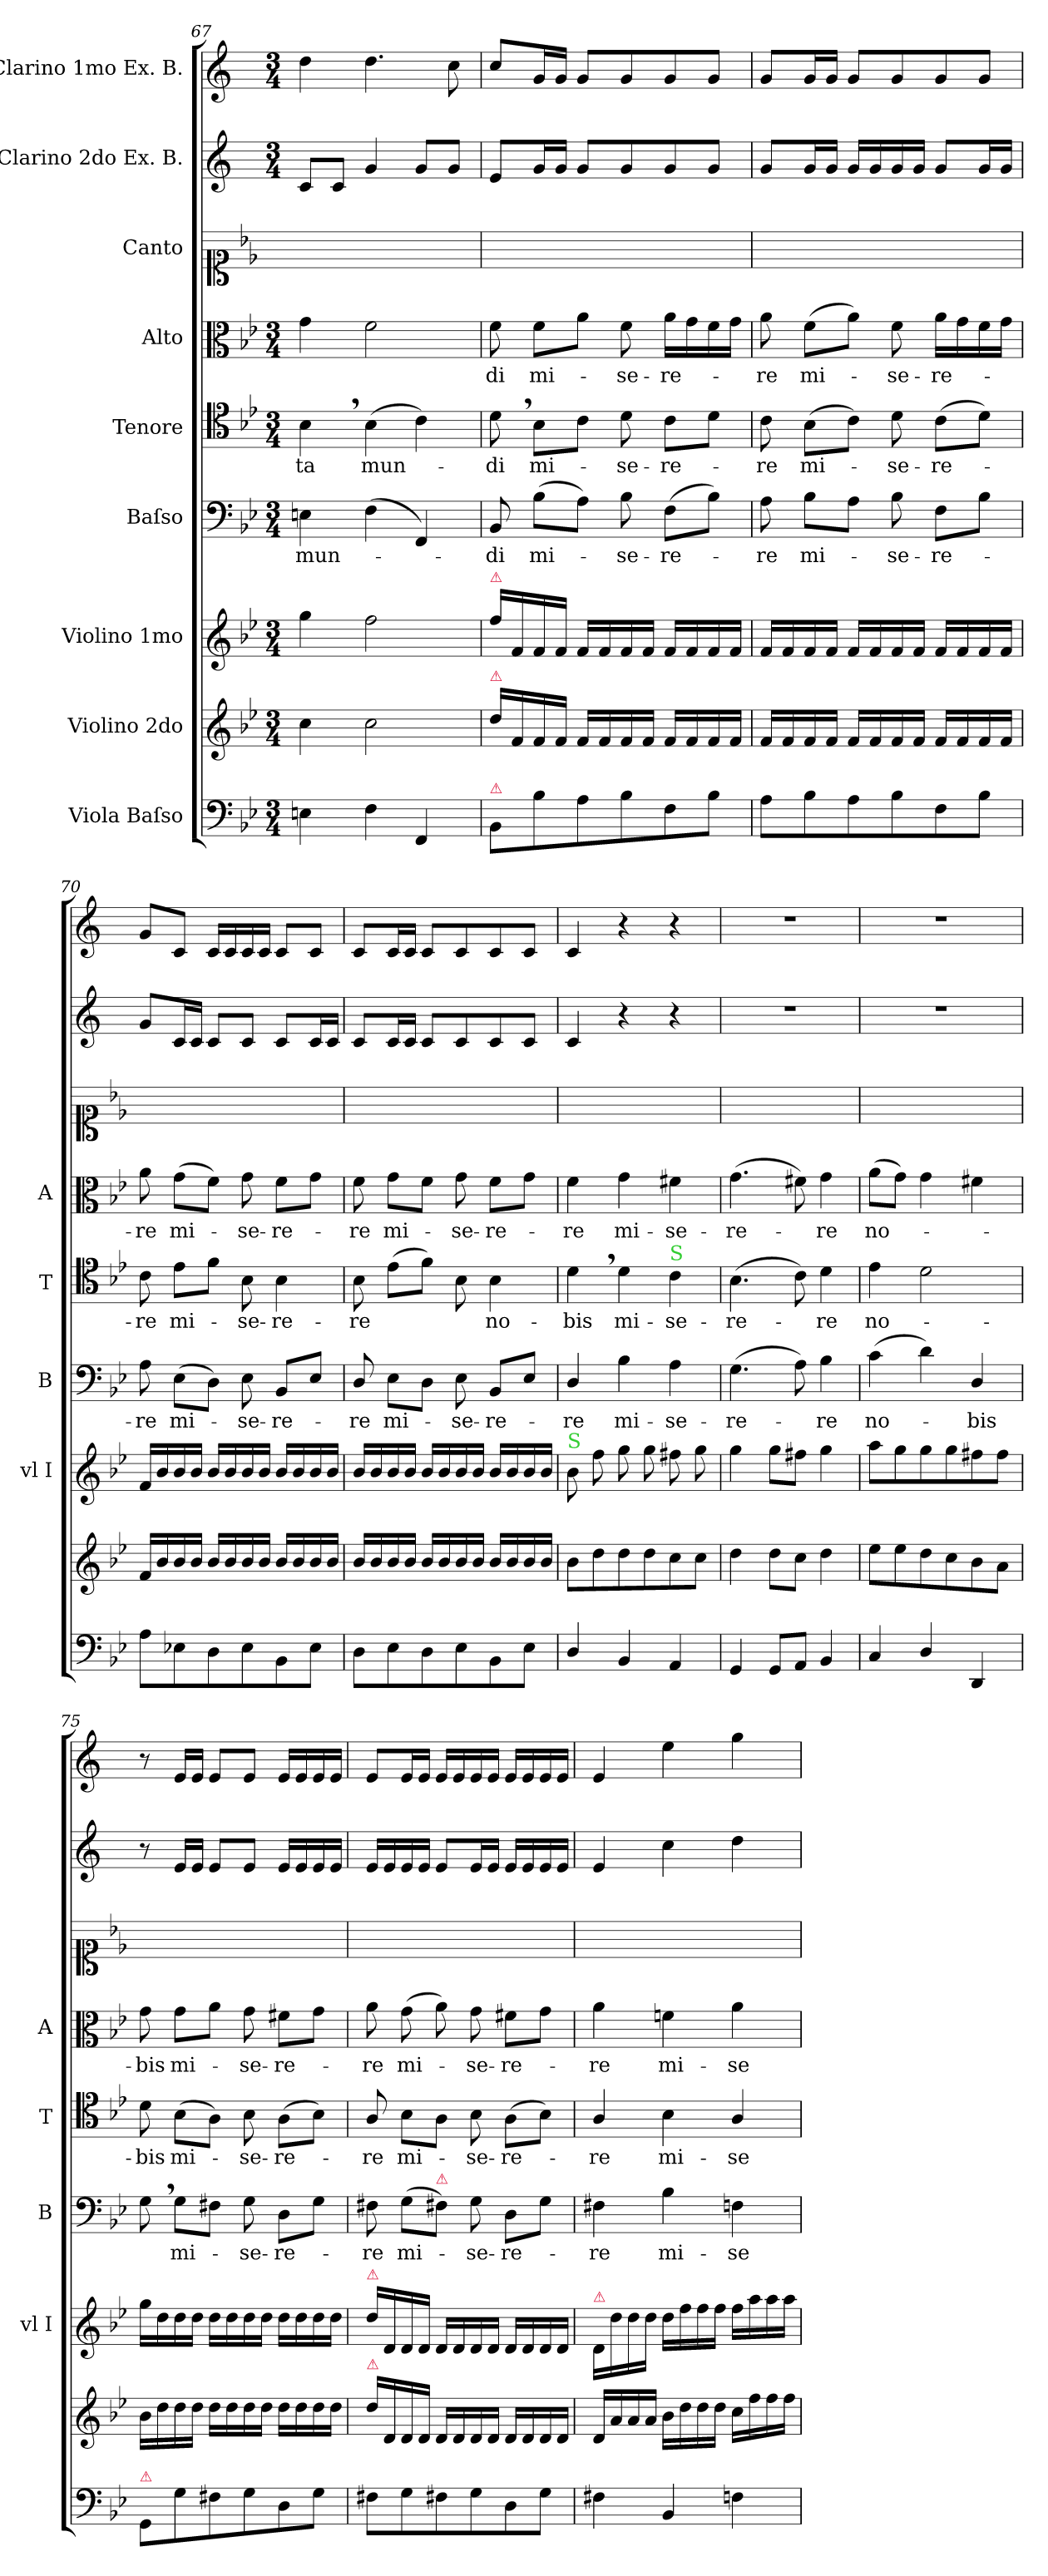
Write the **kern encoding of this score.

**kern	**kern	**kern	**kern	**text	**kern	**text	**kern	**text	**kern	**kern	**kern
*part9	*part8	*part7	*part6	*part6	*part5	*part5	*part4	*part4	*part3	*part2	*part1
*staff9	*staff8	*staff7	*staff6	*staff6	*staff5	*staff5	*staff4	*staff4	*staff3	*staff2	*staff1
*I"Viola Baſso	*I"Violino 2do	*I"Violino 1mo	*I"Baſso	*	*I"Tenore	*	*I"Alto	*	*I"Canto	*I"Clarino 2do Ex. B.	*I"Clarino 1mo Ex. B.
*	*	*I'vl I	*I'B	*	*I'T	*	*I'A	*	*	*	*
*clefF4	*clefG2	*clefG2	*clefF4	*	*clefC4	*	*clefC3	*	*clefC1	*clefG2	*clefG2
*	*	*	*	*	*	*	*	*	*	*ITrd1c2	*ITrd1c2
*k[b-e-]	*k[b-e-]	*k[b-e-]	*k[b-e-]	*	*k[b-e-]	*	*k[b-e-]	*	*k[b-e-]	*k[b-e-]	*k[b-e-]
*M3/4	*M3/4	*M3/4	*M3/4	*	*M3/4	*	*M3/4	*	*	*M3/4	*M3/4
=67	=67	=67	=67	=67	=67	=67	=67	=67	=67	=67	=67
4En\	4cc\	4gg\	4En\	mun-	4B-,<\	-ta	4g\	.	2.ryy	8B-/L	4cc\
.	.	.	.	.	.	.	.	.	.	8B-/J	.
4F\	2cc\	2ff\	(4F\	.	(4B-\	mun-	2f\	.	.	4f/	4.cc\
4FF/	.	.	4FF/)	.	4c\)	.	.	.	.	8f/L	.
.	.	.	.	.	.	.	.	.	.	8f/J	8b-\
=68	=68	=68	=68	=68	=68	=68	=68	=68	=68	=68	=68
!	!	!LO:TX:a:color=crimson:t=⚠	!	!	!	!	!	!	!	!	!
!	!LO:TX:a:color=crimson:t=⚠	!	!	!	!	!	!	!	!	!	!
!LO:TX:a:color=crimson:t=⚠	!	!	!	!	!	!	!	!	!	!	!
8BB-/L	16dd\LL	16ff\LL	8BB-/	-di	8d,<\	-di	8f\	-di	2.ryy	8d/L	8b-/L
.	16f/	16f/	.	.	.	.	.	.	.	.	.
8B-\	16f/	16f/	(8B-\L	mi-	8B-\L	mi-	8f\L	mi-	.	16f/L	16f/L
.	16f/JJ	16f/JJ	.	.	.	.	.	.	.	16f/JJ	16f/JJ
8A\	16f/LL	16f/LL	8A\J)	.	8c\J	.	8a\J	.	.	8f/L	8f/L
.	16f/	16f/	.	.	.	.	.	.	.	.	.
8B-\	16f/	16f/	8B-\	-se-	8d\	-se-	8f\	-se-	.	8f/	8f/
.	16f/JJ	16f/JJ	.	.	.	.	.	.	.	.	.
8F\	16f/LL	16f/LL	(8F\L	-re-	8c\L	-re-	16a\LL	-re-	.	8f/	8f/
.	16f/	16f/	.	.	.	.	16g\	.	.	.	.
8B-\J	16f/	16f/	8B-\J)	.	8d\J	.	16f\	.	.	8f/J	8f/J
.	16f/JJ	16f/JJ	.	.	.	.	16g\JJ	.	.	.	.
=69	=69	=69	=69	=69	=69	=69	=69	=69	=69	=69	=69
8A\L	16f/LL	16f/LL	8A\	-re	8c\	-re	8a\	-re	2.ryy	8f/L	8f/L
.	16f/	16f/	.	.	.	.	.	.	.	.	.
8B-\	16f/	16f/	8B-\L	mi-	(8B-\L	mi-	(8f\L	mi-	.	16f/L	16f/L
.	16f/JJ	16f/JJ	.	.	.	.	.	.	.	16f/JJ	16f/JJ
8A\	16f/LL	16f/LL	8A\J	.	8c\J)	.	8a\J)	.	.	16f/LL	8f/L
.	16f/	16f/	.	.	.	.	.	.	.	16f/	.
8B-\	16f/	16f/	8B-\	-se-	8d\	-se-	8f\	-se-	.	16f/	8f/
.	16f/JJ	16f/JJ	.	.	.	.	.	.	.	16f/JJ	.
8F\	16f/LL	16f/LL	8F\L	-re-	(8c\L	-re-	16a\LL	-re-	.	8f/L	8f/
.	16f/	16f/	.	.	.	.	16g\	.	.	.	.
8B-\J	16f/	16f/	8B-\J	.	8d\J)	.	16f\	.	.	16f/L	8f/J
.	16f/JJ	16f/JJ	.	.	.	.	16g\JJ	.	.	16f/JJ	.
=70	=70	=70	=70	=70	=70	=70	=70	=70	=70	=70	=70
8A\L	16f/LL	16f/LL	8A\	-re	8c\	-re	8a\	-re	2.ryy	8f/L	8f/L
.	16b-/	16b-/	.	.	.	.	.	.	.	.	.
!	!	!	!	!LO:LY:i	!	!	!	!	!	!	!
8E-X\	16b-/	16b-/	(8E-\L	mi-	8e-\L	mi-	(8g\L	mi-	.	16B-/L	8B-/J
.	16b-/JJ	16b-/JJ	.	.	.	.	.	.	.	16B-/JJ	.
8D\	16b-/LL	16b-/LL	8D\J)	.	8f\J	.	8f\J)	.	.	8B-/L	16B-/LL
.	16b-/	16b-/	.	.	.	.	.	.	.	.	16B-/
!	!	!	!	!LO:LY:i	!	!	!	!	!	!	!
8E-\	16b-/	16b-/	8E-\	-se-	8B-\	-se-	8g\	-se-	.	8B-/J	16B-/
.	16b-/JJ	16b-/JJ	.	.	.	.	.	.	.	.	16B-/JJ
!	!	!	!	!LO:LY:i	!	!	!	!	!	!	!
8BB-\	16b-/LL	16b-/LL	8BB-/L	-re-	4B-\	-re-	8f\L	-re-	.	8B-/L	8B-/L
.	16b-/	16b-/	.	.	.	.	.	.	.	.	.
8E-\J	16b-/	16b-/	8E-/J	.	.	.	8g\J	.	.	16B-/L	8B-/J
.	16b-/JJ	16b-/JJ	.	.	.	.	.	.	.	16B-/JJ	.
=71	=71	=71	=71	=71	=71	=71	=71	=71	=71	=71	=71
!	!	!	!	!LO:LY:i	!	!	!	!	!	!	!
8D\L	16b-/LL	16b-/LL	8D/	-re	8B-\	-re	8f\	-re	2.ryy	8B-/L	8B-/L
.	16b-/	16b-/	.	.	.	.	.	.	.	.	.
!	!	!	!	!LO:LY:i	!	!	!	!LO:LY:i	!	!	!
8E-\	16b-/	16b-/	8E-\L	mi-	(8e-\L	.	8g\L	mi-	.	16B-/L	16B-/L
.	16b-/JJ	16b-/JJ	.	.	.	.	.	.	.	16B-/JJ	16B-/JJ
8D\	16b-/LL	16b-/LL	8D\J	.	8f\J)	.	8f\J	.	.	8B-/L	8B-/L
.	16b-/	16b-/	.	.	.	.	.	.	.	.	.
!	!	!	!	!LO:LY:i	!	!	!	!LO:LY:i	!	!	!
8E-\	16b-/	16b-/	8E-\	-se-	8B-\	.	8g\	-se-	.	8B-/	8B-/
.	16b-/JJ	16b-/JJ	.	.	.	.	.	.	.	.	.
!	!	!	!	!LO:LY:i	!	!	!	!LO:LY:i	!	!	!
8BB-\	16b-/LL	16b-/LL	8BB-/L	-re-	4B-\	no-	8f\L	-re-	.	8B-/	8B-/
.	16b-/	16b-/	.	.	.	.	.	.	.	.	.
8E-\J	16b-/	16b-/	8E-/J	.	.	.	8g\J	.	.	8B-/J	8B-/J
.	16b-/JJ	16b-/JJ	.	.	.	.	.	.	.	.	.
=72	=72	=72	=72	=72	=72	=72	=72	=72	=72	=72	=72
!	!	!LO:TX:a:color=limegreen:t=S	!	!	!	!	!	!	!	!	!
!	!	!	!	!LO:LY:i	!	!	!	!LO:LY:i	!	!	!
4D/	8b-\L	8b-	4D/	-re	4d,<\	-bis	4f\	-re	2.ryy	4B-/	4B-/
.	8dd\	8ff\	.	.	.	.	.	.	.	.	.
4BB-/	8dd\	8gg\	4B-\	mi-	4d\	mi-	4g\	mi-	.	4r	4r
.	8dd\	8gg\	.	.	.	.	.	.	.	.	.
!	!	!	!	!	!LO:TX:a:color=limegreen:t=S	!	!	!	!	!	!
4AA/	8cc\	8ff#X\	4A\	-se-	4c	-se-	4f#X\	-se-	.	4r	4r
.	8cc\J	8gg\	.	.	.	.	.	.	.	.	.
=73	=73	=73	=73	=73	=73	=73	=73	=73	=73	=73	=73
4GG/	4dd\	4gg\	(4.G\	-re-	(4.B-\	-re-	(4.g\	-re-	2.ryy	2.r	2.r
8GG/L	8dd\L	8gg\L	.	.	.	.	.	.	.	.	.
8AA/J	8cc\J	8ff#X\J	8A\)	.	8c\)	.	8f#X\)	.	.	.	.
4BB-/	4dd\	4gg\	4B-\	-re	4d\	-re	4g\	-re	.	.	.
=74	=74	=74	=74	=74	=74	=74	=74	=74	=74	=74	=74
4C/	8ee-\L	8aa\L	(4c\	no-	4e-\	no-	(8a\L	no-	2.ryy	2.r	2.r
.	8ee-\	8gg\	.	.	.	.	8g\J)	.	.	.	.
4D/	8dd\	8gg\	4d\)	.	2d\	.	4g\	.	.	.	.
.	8cc\	8gg\	.	.	.	.	.	.	.	.	.
4DD/	8b-\	8ff#X\	4D/	-bis	.	.	4f#X\	.	.	.	.
.	8a\J	8ff#\J	.	.	.	.	.	.	.	.	.
=75	=75	=75	=75	=75	=75	=75	=75	=75	=75	=75	=75
!LO:TX:a:color=crimson:t=⚠	!	!	!	!	!	!	!	!	!	!	!
8GG/L	16b-\LL	16gg\LL	8G,<\	.	8d\	-bis	8g\	-bis	2.ryy	8r	8r
.	16dd\	16dd\	.	.	.	.	.	.	.	.	.
8G\	16dd\	16dd\	8G\L	mi-	(8B-\L	mi-	8g\L	mi-	.	16d/LL	16d/LL
.	16dd\JJ	16dd\JJ	.	.	.	.	.	.	.	16d/JJ	16d/JJ
8F#X\	16dd\LL	16dd\LL	8F#X\J	.	8A\J)	.	8a\J	.	.	8d/L	8d/L
.	16dd\	16dd\	.	.	.	.	.	.	.	.	.
8G\	16dd\	16dd\	8G\	-se-	8B-\	-se-	8g\	-se-	.	8d/J	8d/J
.	16dd\JJ	16dd\JJ	.	.	.	.	.	.	.	.	.
8D\	16dd\LL	16dd\LL	8D\L	-re-	(8A\L	-re-	8f#X\L	-re-	.	16d/LL	16d/LL
.	16dd\	16dd\	.	.	.	.	.	.	.	16d/	16d/
8G\J	16dd\	16dd\	8G\J	.	8B-\J)	.	8g\J	.	.	16d/	16d/
.	16dd\JJ	16dd\JJ	.	.	.	.	.	.	.	16d/JJ	16d/JJ
=76	=76	=76	=76	=76	=76	=76	=76	=76	=76	=76	=76
!	!	!LO:TX:a:color=crimson:t=⚠	!	!	!	!	!	!	!	!	!
!	!LO:TX:a:color=crimson:t=⚠	!	!	!	!	!	!	!	!	!	!
8F#X\L	16dd\LL	16dd\LL	8F#X\	-re	8A/	-re	8a\	-re	2.ryy	16d/LL	8d/L
.	16d/	16d/	.	.	.	.	.	.	.	16d/	.
8G\	16d/	16d/	(8G\L	mi-	8B-\L	mi-	(8g\	mi-	.	16d/	16d/L
.	16d/JJ	16d/JJ	.	.	.	.	.	.	.	16d/JJ	16d/JJ
!	!	!	!LO:TX:a:color=crimson:t=⚠	!	!	!	!	!	!	!	!
8F#X\	16d/LL	16d/LL	8F#X\J)	.	8A\J	.	8a\)	.	.	8d/L	16d/LL
.	16d/	16d/	.	.	.	.	.	.	.	.	16d/
8G\	16d/	16d/	8G\	-se-	8B-\	-se-	8g\	-se-	.	16d/L	16d/
.	16d/JJ	16d/JJ	.	.	.	.	.	.	.	16d/JJ	16d/JJ
8D\	16d/LL	16d/LL	8D\L	-re-	(8A\L	-re-	8f#X\L	-re-	.	16d/LL	16d/LL
.	16d/	16d/	.	.	.	.	.	.	.	16d/	16d/
8G\J	16d/	16d/	8G\J	.	8B-\J)	.	8g\J	.	.	16d/	16d/
.	16d/JJ	16d/JJ	.	.	.	.	.	.	.	16d/JJ	16d/JJ
=77	=77	=77	=77	=77	=77	=77	=77	=77	=77	=77	=77
!	!	!LO:TX:a:color=crimson:t=⚠	!	!	!	!	!	!	!	!	!
4F#X\	16d/LL	16d/LL	4F#X\	-re	4A/	-re	4a\	-re	2.ryy	4d/	4d/
.	16a/	16dd\	.	.	.	.	.	.	.	.	.
.	16a/	16dd\	.	.	.	.	.	.	.	.	.
.	16a/JJ	16dd\JJ	.	.	.	.	.	.	.	.	.
4BB-/	16b-\LL	16dd\LL	4B-\	mi-	4B-\	mi-	4fn\	mi-	.	4b-\	4dd\
.	16dd\	16ff\	.	.	.	.	.	.	.	.	.
.	16dd\	16ff\	.	.	.	.	.	.	.	.	.
.	16dd\JJ	16ff\JJ	.	.	.	.	.	.	.	.	.
4Fn\	16cc\LL	16ff\LL	4Fn\	-se-	4A/	-se-	4a\	-se-	.	4cc\	4ff\
.	16ff\	16aa\	.	.	.	.	.	.	.	.	.
.	16ff\	16aa\	.	.	.	.	.	.	.	.	.
.	16ff\JJ	16aa\JJ	.	.	.	.	.	.	.	.	.
=	=	=	=	=	=	=	=	=	=	=	=
*-	*-	*-	*-	*-	*-	*-	*-	*-	*-	*-	*-
